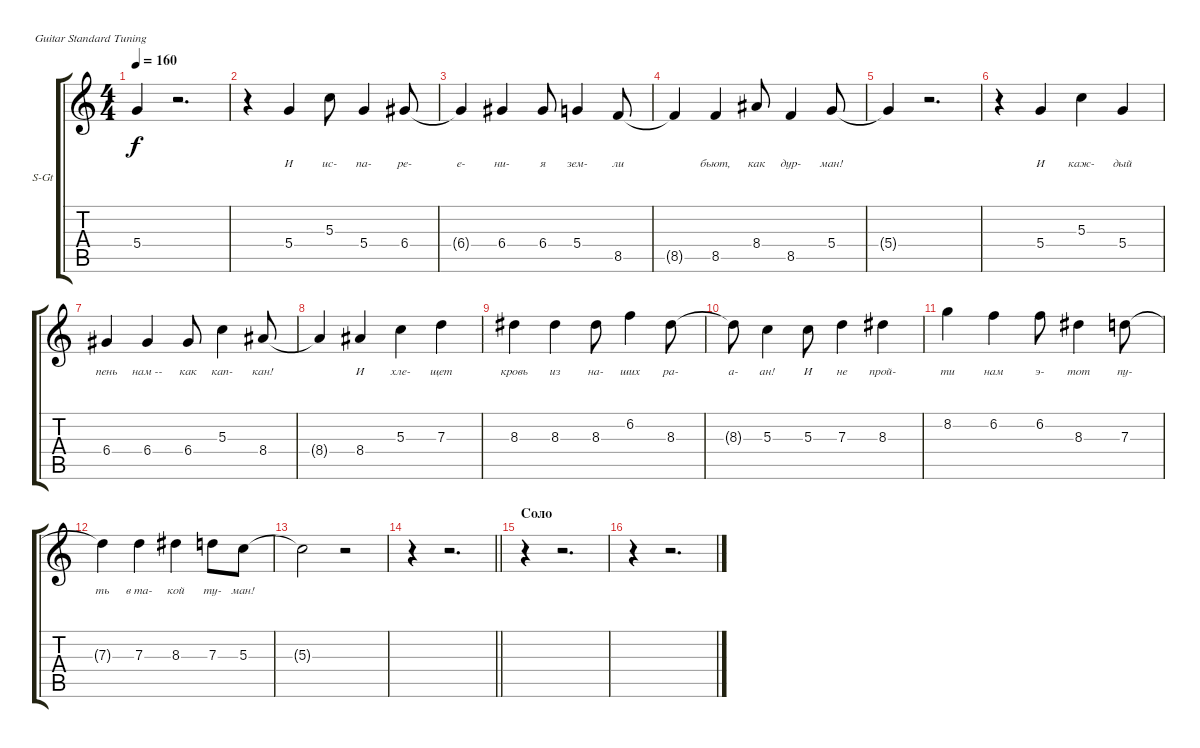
\bracketExtendMode groupsimilarinstruments
\firstSystemTrackNameOrientation horizontal
\otherSystemsTrackNameOrientation horizontal
\track ("Вместо слов" "S-Gt") {instrument acousticguitarsteel}
\staff {score tabs}
\tuning (E4 B3 G3 D3 A2 E2)
\ts (4 4)
\tempo 160
\clef g2
\ks c
5.4{t}.4{lyrics (0 "") lyrics (1 "") lyrics (2 "") lyrics (3 "") lyrics (4 "") dy f} r.2{d} |
r.4 5.4.4{lyrics (0 "И") lyrics (1 "") lyrics (2 "") lyrics (3 "") lyrics (4 "")} 5.3.8{lyrics (0 "ис-") lyrics (1 "") lyrics (2 "") lyrics (3 "") lyrics (4 "")} 5.4.4{lyrics (0 "па-") lyrics (1 "") lyrics (2 "") lyrics (3 "") lyrics (4 "")} 6.4.8{lyrics (0 "ре-") lyrics (1 "") lyrics (2 "") lyrics (3 "") lyrics (4 "")} |
6.4{t}.4{lyrics (0 "е-") lyrics (1 "") lyrics (2 "") lyrics (3 "") lyrics (4 "")} 6.4.4{lyrics (0 "ни-") lyrics (1 "") lyrics (2 "") lyrics (3 "") lyrics (4 "")} 6.4.8{lyrics (0 "я") lyrics (1 "") lyrics (2 "") lyrics (3 "") lyrics (4 "")} 5.4.4{lyrics (0 "зем-") lyrics (1 "") lyrics (2 "") lyrics (3 "") lyrics (4 "")} 8.5.8{lyrics (0 "ли") lyrics (1 "") lyrics (2 "") lyrics (3 "") lyrics (4 "")} |
8.5{t}.4{lyrics (0 "") lyrics (1 "") lyrics (2 "") lyrics (3 "") lyrics (4 "")} 8.5.4{lyrics (0 "бьют,") lyrics (1 "") lyrics (2 "") lyrics (3 "") lyrics (4 "")} 8.4.8{lyrics (0 "как") lyrics (1 "") lyrics (2 "") lyrics (3 "") lyrics (4 "")} 8.5.4{lyrics (0 "дур-") lyrics (1 "") lyrics (2 "") lyrics (3 "") lyrics (4 "")} 5.4.8{lyrics (0 "ман!") lyrics (1 "") lyrics (2 "") lyrics (3 "") lyrics (4 "")} |
5.4{t}.4{lyrics (0 "") lyrics (1 "") lyrics (2 "") lyrics (3 "") lyrics (4 "")} r.2{d} |
r.4 5.4.4{lyrics (0 "И") lyrics (1 "") lyrics (2 "") lyrics (3 "") lyrics (4 "")} 5.3.4{lyrics (0 "каж-") lyrics (1 "") lyrics (2 "") lyrics (3 "") lyrics (4 "")} 5.4.4{lyrics (0 "дый") lyrics (1 "") lyrics (2 "") lyrics (3 "") lyrics (4 "")} |
6.4.4{lyrics (0 "пень") lyrics (1 "") lyrics (2 "") lyrics (3 "") lyrics (4 "")} 6.4.4{lyrics (0 "нам --") lyrics (1 "") lyrics (2 "") lyrics (3 "") lyrics (4 "")} 6.4.8{lyrics (0 "как") lyrics (1 "") lyrics (2 "") lyrics (3 "") lyrics (4 "")} 5.3.4{lyrics (0 "кап-") lyrics (1 "") lyrics (2 "") lyrics (3 "") lyrics (4 "")} 8.4.8{lyrics (0 "кан!") lyrics (1 "") lyrics (2 "") lyrics (3 "") lyrics (4 "")} |
8.4{t}.4{lyrics (0 "") lyrics (1 "") lyrics (2 "") lyrics (3 "") lyrics (4 "")} 8.4.4{lyrics (0 "И") lyrics (1 "") lyrics (2 "") lyrics (3 "") lyrics (4 "")} 5.3.4{lyrics (0 "хле-") lyrics (1 "") lyrics (2 "") lyrics (3 "") lyrics (4 "")} 7.3.4{lyrics (0 "щет") lyrics (1 "") lyrics (2 "") lyrics (3 "") lyrics (4 "")} |
8.3.4{lyrics (0 "кровь") lyrics (1 "") lyrics (2 "") lyrics (3 "") lyrics (4 "")} 8.3.4{lyrics (0 "из") lyrics (1 "") lyrics (2 "") lyrics (3 "") lyrics (4 "")} 8.3.8{lyrics (0 "на-") lyrics (1 "") lyrics (2 "") lyrics (3 "") lyrics (4 "")} 6.2.4{lyrics (0 "ших") lyrics (1 "") lyrics (2 "") lyrics (3 "") lyrics (4 "")} 8.3.8{lyrics (0 "ра-") lyrics (1 "") lyrics (2 "") lyrics (3 "") lyrics (4 "")} |
8.3{t}.8{lyrics (0 "а-") lyrics (1 "") lyrics (2 "") lyrics (3 "") lyrics (4 "")} 5.3.4{lyrics (0 "ан!") lyrics (1 "") lyrics (2 "") lyrics (3 "") lyrics (4 "")} 5.3.8{lyrics (0 "И") lyrics (1 "") lyrics (2 "") lyrics (3 "") lyrics (4 "")} 7.3.4{lyrics (0 "не") lyrics (1 "") lyrics (2 "") lyrics (3 "") lyrics (4 "")} 8.3.4{lyrics (0 "прой-") lyrics (1 "") lyrics (2 "") lyrics (3 "") lyrics (4 "")} |
8.2.4{lyrics (0 "ти") lyrics (1 "") lyrics (2 "") lyrics (3 "") lyrics (4 "")} 6.2.4{lyrics (0 "нам") lyrics (1 "") lyrics (2 "") lyrics (3 "") lyrics (4 "")} 6.2.8{lyrics (0 "э-") lyrics (1 "") lyrics (2 "") lyrics (3 "") lyrics (4 "")} 8.3.4{lyrics (0 "тот") lyrics (1 "") lyrics (2 "") lyrics (3 "") lyrics (4 "")} 7.3.8{lyrics (0 "пу-") lyrics (1 "") lyrics (2 "") lyrics (3 "") lyrics (4 "")} |
7.3{t}.4{lyrics (0 "ть") lyrics (1 "") lyrics (2 "") lyrics (3 "") lyrics (4 "")} 7.3.4{lyrics (0 "в та-") lyrics (1 "") lyrics (2 "") lyrics (3 "") lyrics (4 "")} 8.3.4{lyrics (0 "кой") lyrics (1 "") lyrics (2 "") lyrics (3 "") lyrics (4 "")} 7.3.8{lyrics (0 "ту-") lyrics (1 "") lyrics (2 "") lyrics (3 "") lyrics (4 "")} 5.3.8{lyrics (0 "ман!") lyrics (1 "") lyrics (2 "") lyrics (3 "") lyrics (4 "")} |
5.3{t}.2{lyrics (0 "") lyrics (1 "") lyrics (2 "") lyrics (3 "") lyrics (4 "")} r.2 |
\barLineRight lightlight
r.4 r.2{d} |
\section ("" "Соло")
r.4 r.2{d} |
r.4 r.2{d}
